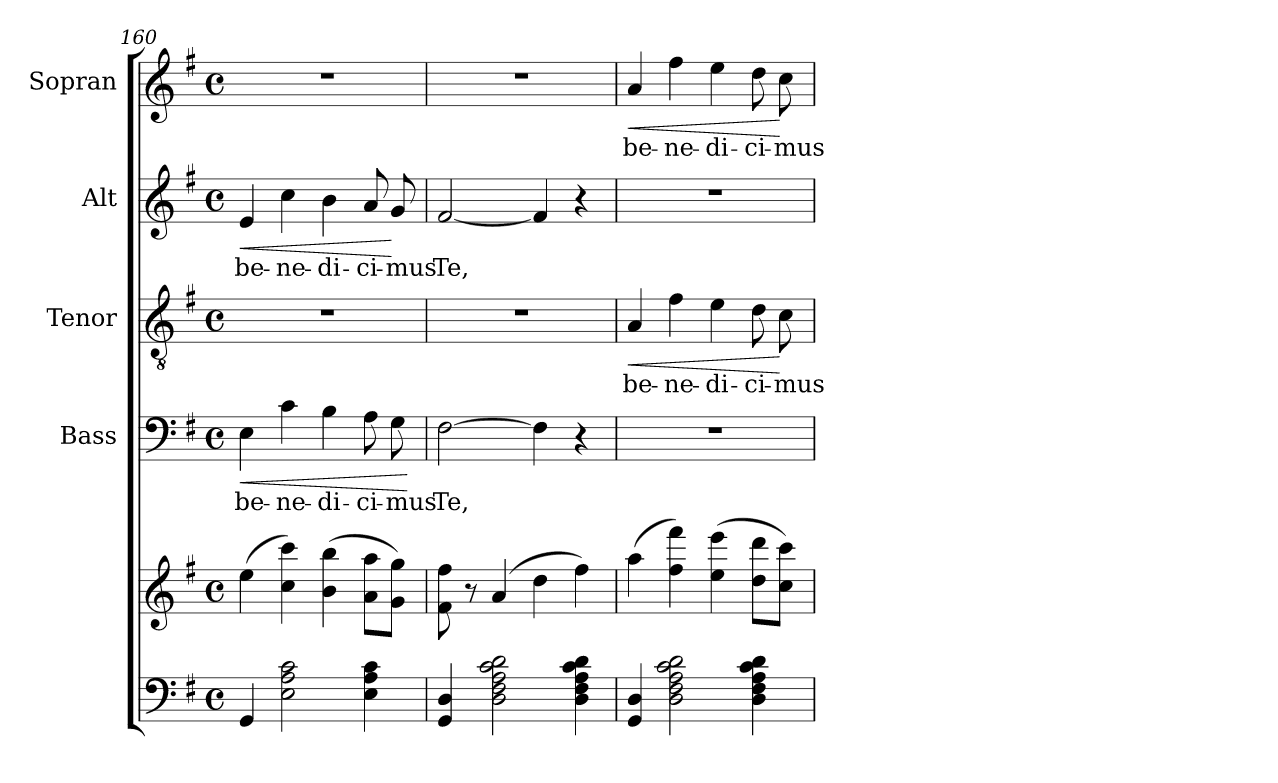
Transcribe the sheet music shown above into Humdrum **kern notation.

**kern	**kern	**kern	**text	**dynam	**kern	**text	**dynam	**kern	**text	**dynam	**kern	**text	**dynam
*part5	*part5	*part4	*part4	*part4	*part3	*part3	*part3	*part2	*part2	*part2	*part1	*part1	*part1
*staff6	*staff5	*staff4	*staff4	*staff4	*staff3	*staff3	*staff3	*staff2	*staff2	*staff2	*staff1	*staff1	*staff1
*	*	*I"Bass	*	*	*I"Tenor	*	*	*I"Alt	*	*	*I"Sopran	*	*
*	*	*I'B.	*	*	*I'T.	*	*	*I'A.	*	*	*I'S.	*	*
*clefF4	*clefG2	*clefF4	*	*	*clefGv2	*	*	*clefG2	*	*	*clefG2	*	*
*k[f#]	*k[f#]	*k[f#]	*	*	*k[f#]	*	*	*k[f#]	*	*	*k[f#]	*	*
*G:	*G:	*G:	*	*	*G:	*	*	*G:	*	*	*G:	*	*
*M4/4	*M4/4	*M4/4	*	*	*M4/4	*	*	*M4/4	*	*	*M4/4	*	*
*met(c)	*met(c)	*met(c)	*	*	*met(c)	*	*	*met(c)	*	*	*met(c)	*	*
=160	=160	=160	=160	=160	=160	=160	=160	=160	=160	=160	=160	=160	=160
!	!	!	!LO:LY:b	!LO:HP:b	!	!	!	!	!LO:LY:b	!LO:HP:b	!	!	!
4GG/	(>4ee\	4E\	be-	<	1r	.	.	4e/	be-	<	1r	.	.
!	!	!	!LO:LY:b	!	!	!	!	!	!LO:LY:b	!	!	!	!
2E\ 2A\ 2c\	4cc\ 4ccc\)	4c\	-ne-	.	.	.	.	4cc\	-ne-	.	.	.	.
!	!	!	!LO:LY:b	!	!	!	!	!	!LO:LY:b	!	!	!	!
.	(>4b\ 4bb\	4B\	-di-	.	.	.	.	4b\	-di-	.	.	.	.
!	!	!	!LO:LY:b	!	!	!	!	!	!LO:LY:b	!	!	!	!
4E\ 4A\ 4c\	8a\ 8aa\L	8A\	-ci-	.	.	.	.	8a/	-ci-	.	.	.	.
!	!	!	!LO:LY:b	!	!	!	!	!	!LO:LY:b	!	!	!	!
.	8g\ 8gg\J)	8G\	-mus	.	.	.	.	8g/	-mus	[	.	.	.
.	.	.	.	[	.	.	.	.	.	.	.	.	.
=161	=161	=161	=161	=161	=161	=161	=161	=161	=161	=161	=161	=161	=161
!	!	!	!LO:LY:b	!	!	!	!	!	!LO:LY:b	!	!	!	!
4GG/ 4D/	8f#\ 8ff#\	[2F#\	Te,	.	1r	.	.	[2f#/	Te,	.	1r	.	.
.	8r	.	.	.	.	.	.	.	.	.	.	.	.
2D\ 2F#\ 2A\ 2c\ 2d\	(4a/	.	.	.	.	.	.	.	.	.	.	.	.
.	4dd\	4F#\]	.	.	.	.	.	4f#/]	.	.	.	.	.
4D\ 4F#\ 4A\ 4c\ 4d\	4ff#\)	4r	.	.	.	.	.	4r	.	.	.	.	.
!!LO:LB:g=z
=162	=162	=162	=162	=162	=162	=162	=162	=162	=162	=162	=162	=162	=162
!	!	!	!	!	!	!LO:LY:b	!LO:HP:b	!	!	!	!	!LO:LY:b	!LO:HP:b
4GG/ 4D/	(>4aa\	1r	.	.	4A/	be-	<	1r	.	.	4a/	be-	<
!	!	!	!	!	!	!LO:LY:b	!	!	!	!	!	!LO:LY:b	!
2D\ 2F#\ 2A\ 2c\ 2d\	4ff#\ 4fff#\)	.	.	.	4f#\	-ne-	.	.	.	.	4ff#\	-ne-	.
!	!	!	!	!	!	!LO:LY:b	!	!	!	!	!	!LO:LY:b	!
.	(>4ee\ 4eee\	.	.	.	4e\	-di-	.	.	.	.	4ee\	-di-	.
!	!	!	!	!	!	!LO:LY:b	!	!	!	!	!	!LO:LY:b	!
4D\ 4F#\ 4A\ 4c\ 4d\	8dd\ 8ddd\L	.	.	.	8d\	-ci-	.	.	.	.	8dd\	-ci-	.
!	!	!	!	!	!	!LO:LY:b	!	!	!	!	!	!LO:LY:b	!
.	8cc\ 8ccc\J)	.	.	.	8c\	-mus	[	.	.	.	8cc\	-mus	[
=	=	=	=	=	=	=	=	=	=	=	=	=	=
*-	*-	*-	*-	*-	*-	*-	*-	*-	*-	*-	*-	*-	*-
